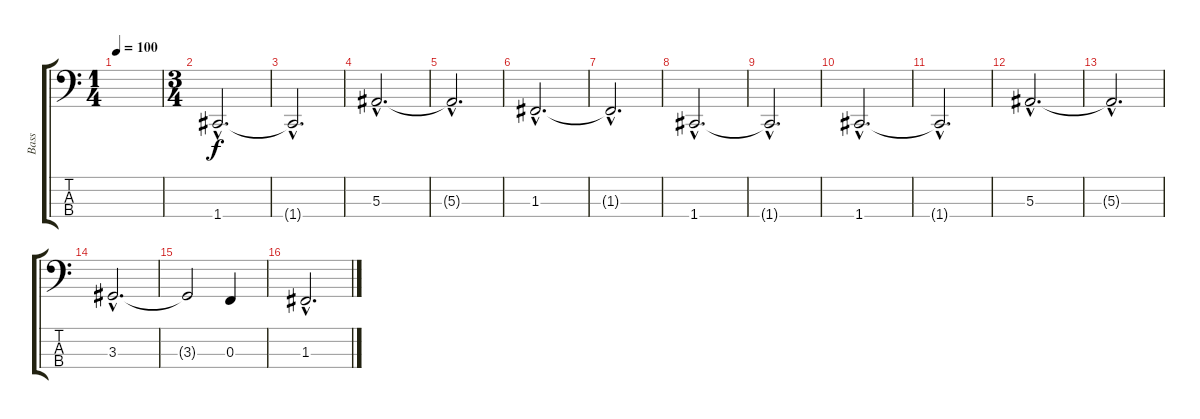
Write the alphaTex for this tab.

\track ("Bass" "Bass") {instrument electricbasspick}
\staff {score tabs}
\tuning (Eb2 Bb1 F1 C1) {hide}
\ts (1 4)
\tempo 100
\clef f4
\ks c
|
\ts (3 4)
1.4{hac}.2{d} |
1.4{hac t}.2{d} |
5.3{hac}.2{d} |
5.3{hac t}.2{d} |
1.3{hac}.2{d} |
1.3{hac t}.2{d} |
1.4{hac}.2{d} |
1.4{hac t}.2{d} |
1.4{hac}.2{d} |
1.4{hac t}.2{d} |
5.3{hac}.2{d} |
5.3{hac t}.2{d} |
3.3{hac}.2{d} |
3.3{t}.2 0.3.4 |
1.3{hac}.2{d}
